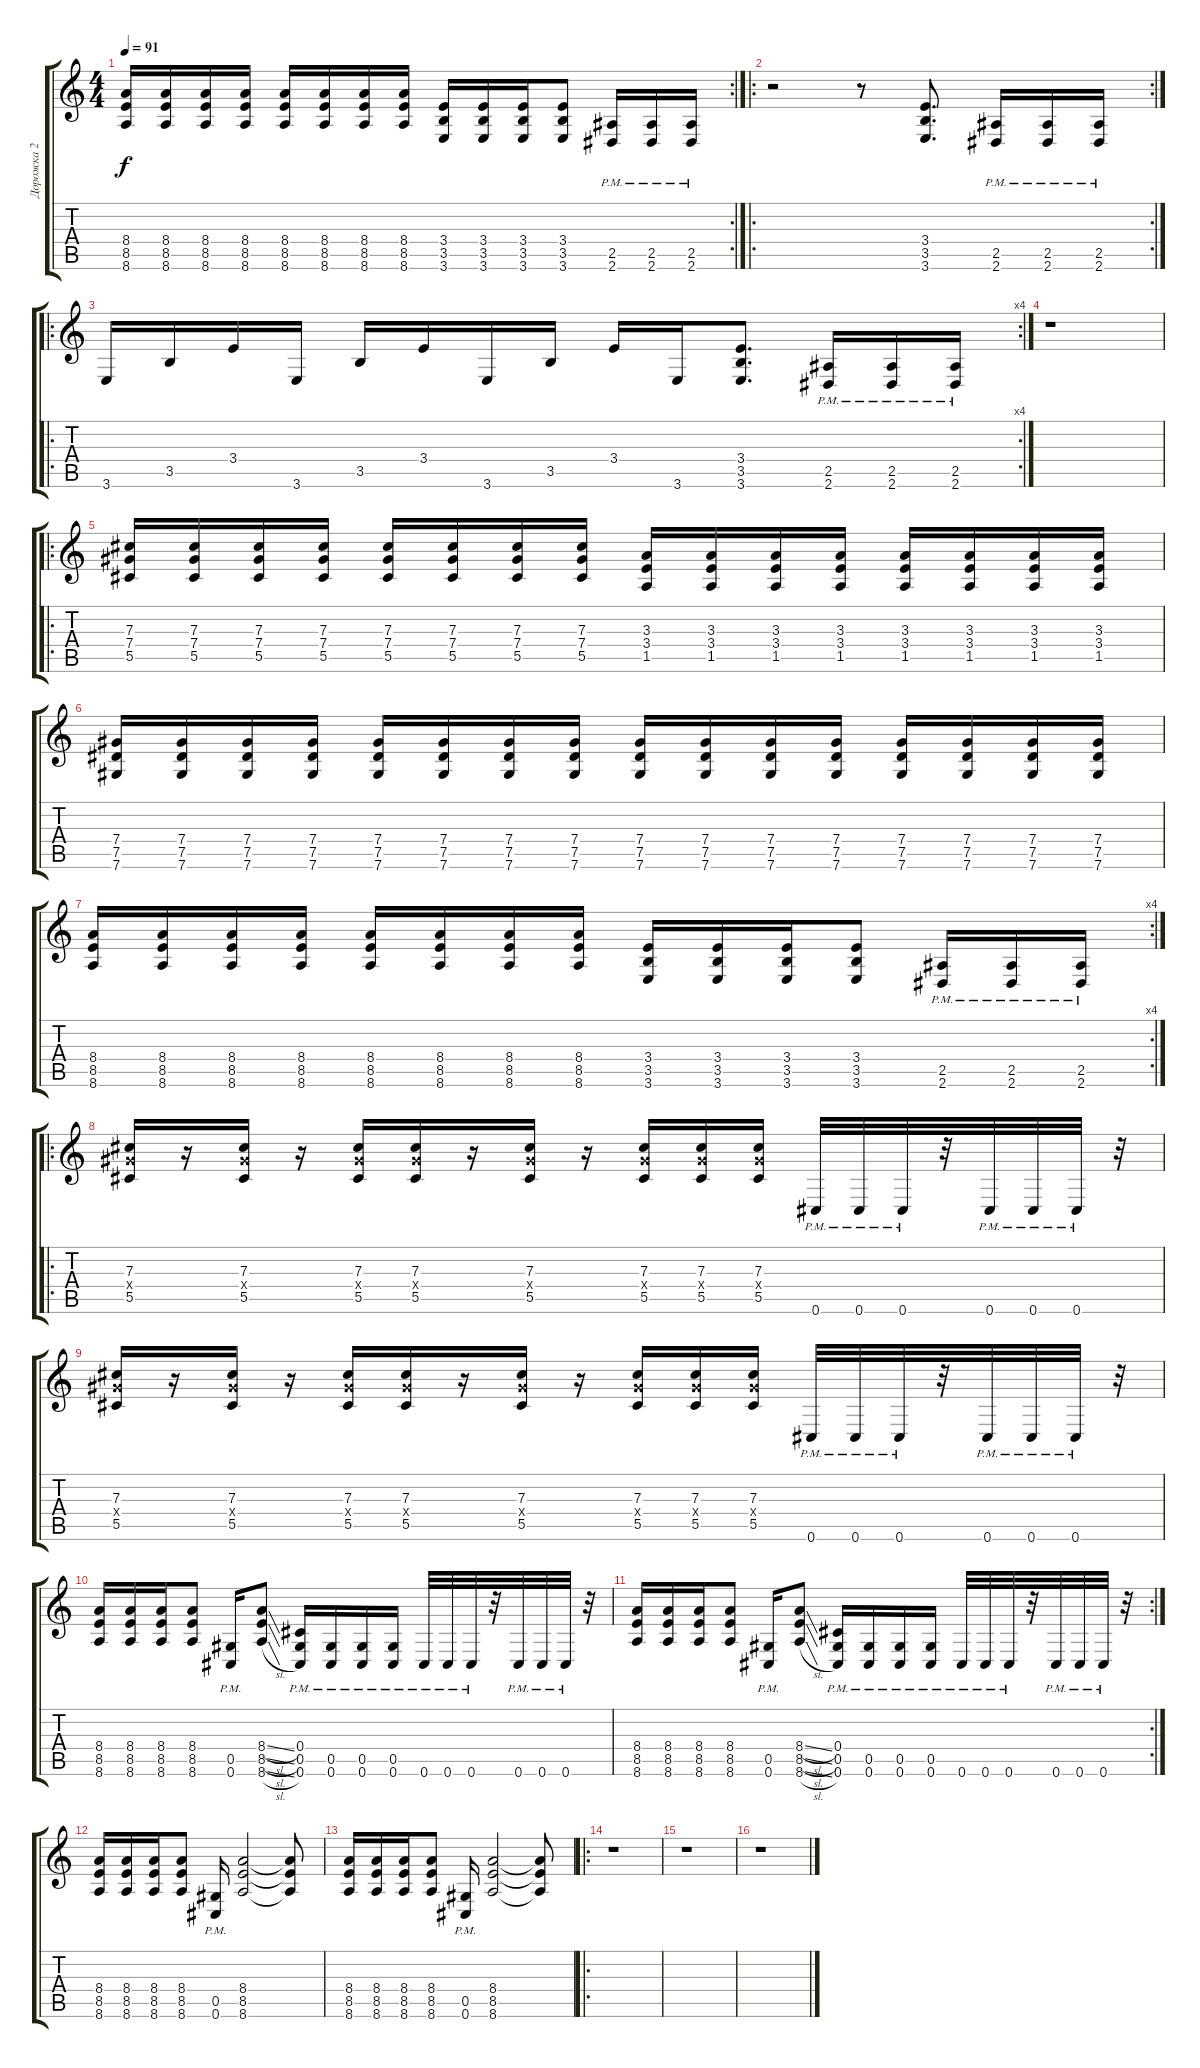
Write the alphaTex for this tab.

\track ("Дорожка 2" "Дорожка 2") {instrument overdrivenguitar}
\staff {score tabs}
\tuning (Eb4 Bb3 Gb3 Db3 Ab2 Db2) {hide}
\rc 2
\ts (4 4)
\tempo 91
\clef g2
\ks c
(8.4 8.5 8.6).16{dy f} (8.4 8.5 8.6).16 (8.4 8.5 8.6).16 (8.4 8.5 8.6).16 (8.4 8.5 8.6).16 (8.4 8.5 8.6).16 (8.4 8.5 8.6).16 (8.4 8.5 8.6).16 (3.4 3.5 3.6).16 (3.4 3.5 3.6).16 (3.4 3.5 3.6).16 (3.4 3.5 3.6).8 (2.5{pm} 2.6{pm}).16 (2.5{pm} 2.6{pm}).16 (2.5{pm} 2.6{pm}).16 |
\ro
\rc 2
r.2 r.8 (3.4 3.5 3.6).8{d} (2.5{pm} 2.6{pm}).16 (2.5{pm} 2.6{pm}).16 (2.5{pm} 2.6{pm}).16 |
\ro
\rc 4
3.6.16 3.5.16 3.4.16 3.6.16 3.5.16 3.4.16 3.6.16 3.5.16 3.4.16 3.6.16 (3.4 3.5 3.6).8{d} (2.5{pm} 2.6{pm}).16 (2.5{pm} 2.6{pm}).16 (2.5{pm} 2.6{pm}).16 |
r.1 |
\ro
(7.3 7.4 5.5).16 (7.3 7.4 5.5).16 (7.3 7.4 5.5).16 (7.3 7.4 5.5).16 (7.3 7.4 5.5).16 (7.3 7.4 5.5).16 (7.3 7.4 5.5).16 (7.3 7.4 5.5).16 (3.3 3.4 1.5).16 (3.3 3.4 1.5).16 (3.3 3.4 1.5).16 (3.3 3.4 1.5).16 (3.3 3.4 1.5).16 (3.3 3.4 1.5).16 (3.3 3.4 1.5).16 (3.3 3.4 1.5).16 |
(7.4 7.5 7.6).16 (7.4 7.5 7.6).16 (7.4 7.5 7.6).16 (7.4 7.5 7.6).16 (7.4 7.5 7.6).16 (7.4 7.5 7.6).16 (7.4 7.5 7.6).16 (7.4 7.5 7.6).16 (7.4 7.5 7.6).16 (7.4 7.5 7.6).16 (7.4 7.5 7.6).16 (7.4 7.5 7.6).16 (7.4 7.5 7.6).16 (7.4 7.5 7.6).16 (7.4 7.5 7.6).16 (7.4 7.5 7.6).16 |
\rc 4
(8.4 8.5 8.6).16 (8.4 8.5 8.6).16 (8.4 8.5 8.6).16 (8.4 8.5 8.6).16 (8.4 8.5 8.6).16 (8.4 8.5 8.6).16 (8.4 8.5 8.6).16 (8.4 8.5 8.6).16 (3.4 3.5 3.6).16 (3.4 3.5 3.6).16 (3.4 3.5 3.6).16 (3.4 3.5 3.6).8 (2.5{pm} 2.6{pm}).16 (2.5{pm} 2.6{pm}).16 (2.5{pm} 2.6{pm}).16 |
\ro
(7.3 7.4{x} 5.5).16 r.16 (7.3 7.4{x} 5.5).16 r.16 (7.3 7.4{x} 5.5).16 (7.3 7.4{x} 5.5).16 r.16 (7.3 7.4{x} 5.5).16 r.16 (7.3 7.4{x} 5.5).16 (7.3 7.4{x} 5.5).16 (7.3 7.4{x} 5.5).16 0.6{pm}.32 0.6{pm}.32 0.6{pm}.32 r.32 0.6{pm}.32 0.6{pm}.32 0.6{pm}.32 r.32 |
(7.3 7.4{x} 5.5).16 r.16 (7.3 7.4{x} 5.5).16 r.16 (7.3 7.4{x} 5.5).16 (7.3 7.4{x} 5.5).16 r.16 (7.3 7.4{x} 5.5).16 r.16 (7.3 7.4{x} 5.5).16 (7.3 7.4{x} 5.5).16 (7.3 7.4{x} 5.5).16 0.6{pm}.32 0.6{pm}.32 0.6{pm}.32 r.32 0.6{pm}.32 0.6{pm}.32 0.6{pm}.32 r.32 |
(8.4 8.5 8.6).16 (8.4 8.5 8.6).16 (8.4 8.5 8.6).16 (8.4 8.5 8.6).8 (0.5{pm} 0.6{pm}).16 (8.4{sl} 8.5{sl} 8.6{sl}).8 (0.4 0.5{pm} 0.6{pm}).16 (0.5{pm} 0.6{pm}).16 (0.5{pm} 0.6{pm}).16 (0.5{pm} 0.6{pm}).16 0.6{pm}.32 0.6{pm}.32 0.6{pm}.32 r.32 0.6{pm}.32 0.6{pm}.32 0.6{pm}.32 r.32 |
\rc 2
(8.4 8.5 8.6).16 (8.4 8.5 8.6).16 (8.4 8.5 8.6).16 (8.4 8.5 8.6).8 (0.5{pm} 0.6{pm}).16 (8.4{sl} 8.5{sl} 8.6{sl}).8 (0.4 0.5{pm} 0.6{pm}).16 (0.5{pm} 0.6{pm}).16 (0.5{pm} 0.6{pm}).16 (0.5{pm} 0.6{pm}).16 0.6{pm}.32 0.6{pm}.32 0.6{pm}.32 r.32 0.6{pm}.32 0.6{pm}.32 0.6{pm}.32 r.32 |
(8.4 8.5 8.6).16 (8.4 8.5 8.6).16 (8.4 8.5 8.6).16 (8.4 8.5 8.6).8 (0.5{pm} 0.6{pm}).16 (8.4 8.5 8.6).2 (8.4{t} 8.5{t} 8.6{t}).8 |
(8.4 8.5 8.6).16 (8.4 8.5 8.6).16 (8.4 8.5 8.6).16 (8.4 8.5 8.6).8 (0.5{pm} 0.6{pm}).16 (8.4 8.5 8.6).2 (8.4{t} 8.5{t} 8.6{t}).8 |
\ro
r.1 |
r.1 |
r.1
